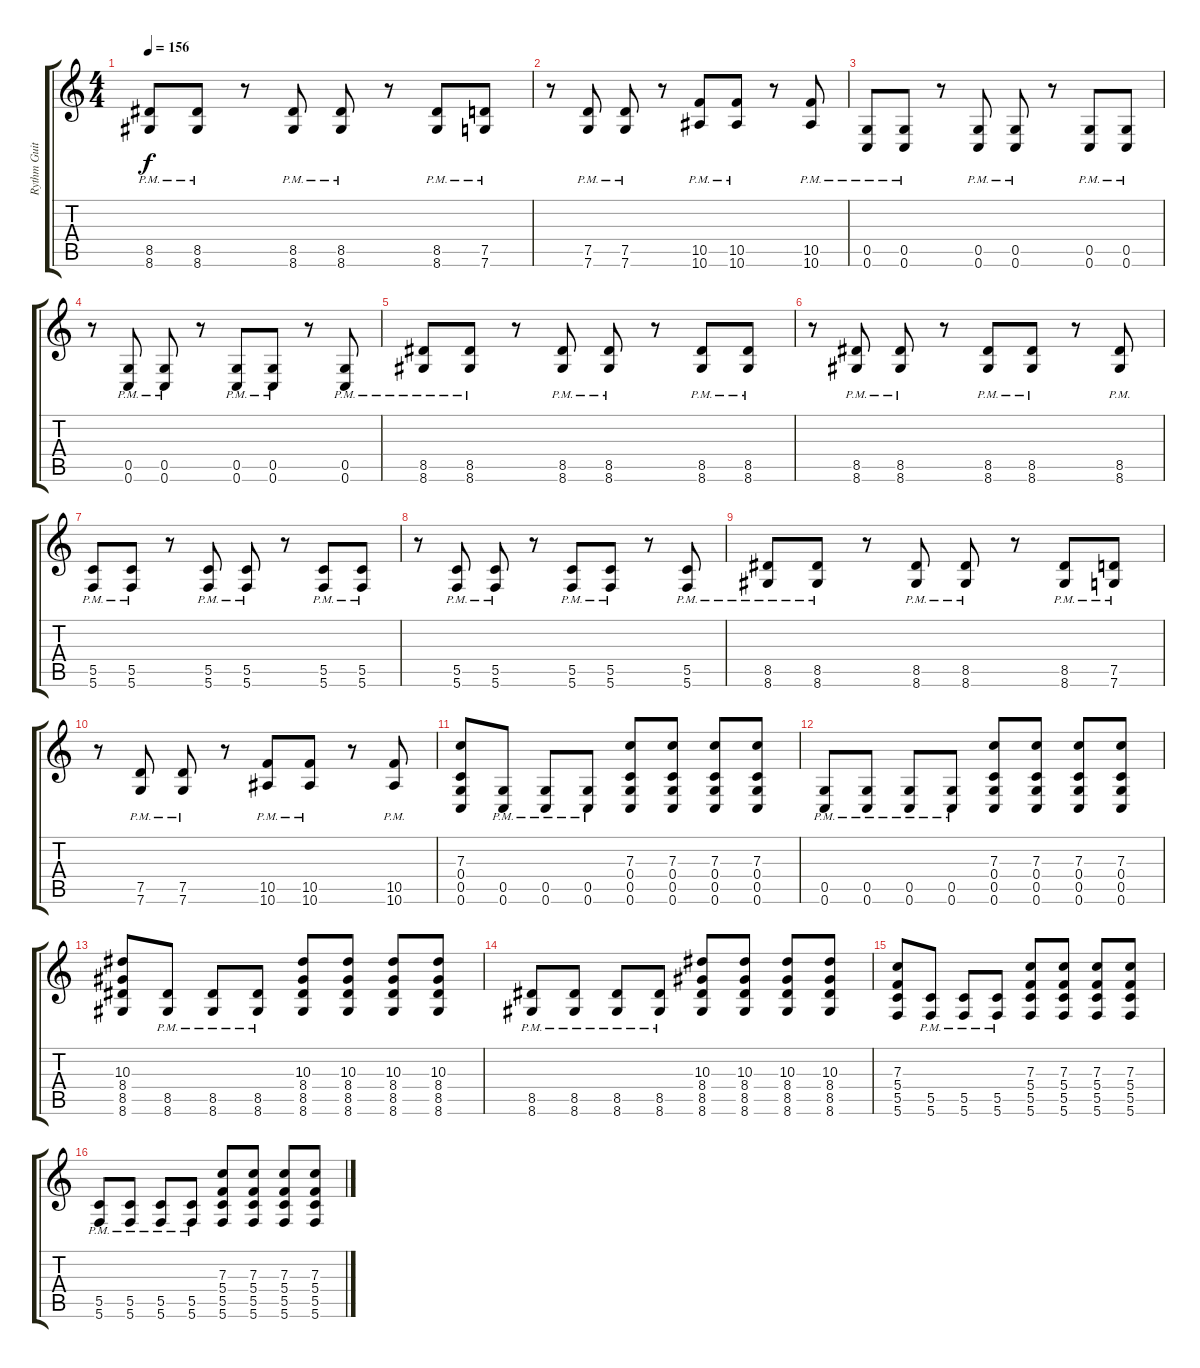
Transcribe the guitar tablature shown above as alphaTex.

\track ("Rythm Guitar" "Rythm Guit") {instrument distortionguitar}
\staff {score tabs}
\tuning (D4 A3 F3 C3 G2 C2) {hide}
\ts (4 4)
\tempo 156
\clef g2
\ks c
(8.5{pm} 8.6).8{dy f} (8.5{pm} 8.6).8 r.8 (8.5{pm} 8.6).8 (8.5{pm} 8.6).8 r.8 (8.5{pm} 8.6).8 (7.5{pm} 7.6).8 |
r.8 (7.5{pm} 7.6).8 (7.5{pm} 7.6).8 r.8 (10.5{pm} 10.6).8 (10.5{pm} 10.6).8 r.8 (10.5 10.6{pm}).8 |
(0.5{pm} 0.6).8 (0.5{pm} 0.6).8 r.8 (0.5{pm} 0.6).8 (0.5{pm} 0.6).8 r.8 (0.5{pm} 0.6).8 (0.5{pm} 0.6).8 |
r.8 (0.5{pm} 0.6).8 (0.5{pm} 0.6).8 r.8 (0.5{pm} 0.6).8 (0.5{pm} 0.6).8 r.8 (0.5 0.6{pm}).8 |
(8.5{pm} 8.6).8 (8.5{pm} 8.6).8 r.8 (8.5{pm} 8.6).8 (8.5{pm} 8.6).8 r.8 (8.5{pm} 8.6).8 (8.5{pm} 8.6).8 |
r.8 (8.5{pm} 8.6).8 (8.5{pm} 8.6).8 r.8 (8.5{pm} 8.6).8 (8.5{pm} 8.6).8 r.8 (8.5 8.6{pm}).8 |
(5.5{pm} 5.6).8 (5.5{pm} 5.6).8 r.8 (5.5{pm} 5.6).8 (5.5{pm} 5.6).8 r.8 (5.5{pm} 5.6).8 (5.5{pm} 5.6).8 |
r.8 (5.5{pm} 5.6).8 (5.5{pm} 5.6).8 r.8 (5.5{pm} 5.6).8 (5.5{pm} 5.6).8 r.8 (5.5 5.6{pm}).8 |
(8.5{pm} 8.6).8 (8.5{pm} 8.6).8 r.8 (8.5{pm} 8.6).8 (8.5{pm} 8.6).8 r.8 (8.5{pm} 8.6).8 (7.5{pm} 7.6).8 |
r.8 (7.5{pm} 7.6).8 (7.5{pm} 7.6).8 r.8 (10.5{pm} 10.6).8 (10.5{pm} 10.6).8 r.8 (10.5 10.6{pm}).8 |
(7.3 0.4 0.5 0.6).8 (0.5{pm} 0.6).8 (0.5{pm} 0.6).8 (0.5{pm} 0.6).8 (7.3 0.4 0.5 0.6).8 (7.3 0.4 0.5 0.6).8 (7.3 0.4 0.5 0.6).8 (7.3 0.4 0.5 0.6).8 |
(0.5 0.6{pm}).8 (0.5 0.6{pm}).8 (0.5 0.6{pm}).8 (0.5 0.6{pm}).8 (7.3 0.4 0.5 0.6).8 (7.3 0.4 0.5 0.6).8 (7.3 0.4 0.5 0.6).8 (7.3 0.4 0.5 0.6).8 |
(10.3 8.4 8.5 8.6).8 (8.5{pm} 8.6).8 (8.5{pm} 8.6).8 (8.5{pm} 8.6).8 (10.3 8.4 8.5 8.6).8 (10.3 8.4 8.5 8.6).8 (10.3 8.4 8.5 8.6).8 (10.3 8.4 8.5 8.6).8 |
(8.5 8.6{pm}).8 (8.5 8.6{pm}).8 (8.5 8.6{pm}).8 (8.5 8.6{pm}).8 (10.3 8.4 8.5 8.6).8 (10.3 8.4 8.5 8.6).8 (10.3 8.4 8.5 8.6).8 (10.3 8.4 8.5 8.6).8 |
(7.3 5.4 5.5 5.6).8 (5.5{pm} 5.6).8 (5.5{pm} 5.6).8 (5.5{pm} 5.6).8 (7.3 5.4 5.5 5.6).8 (7.3 5.4 5.5 5.6).8 (7.3 5.4 5.5 5.6).8 (7.3 5.4 5.5 5.6).8 |
(5.5{pm} 5.6).8 (5.5{pm} 5.6).8 (5.5{pm} 5.6).8 (5.5{pm} 5.6).8 (7.3 5.4 5.5 5.6).8 (7.3 5.4 5.5 5.6).8 (7.3 5.4 5.5 5.6).8 (7.3 5.4 5.5 5.6).8
